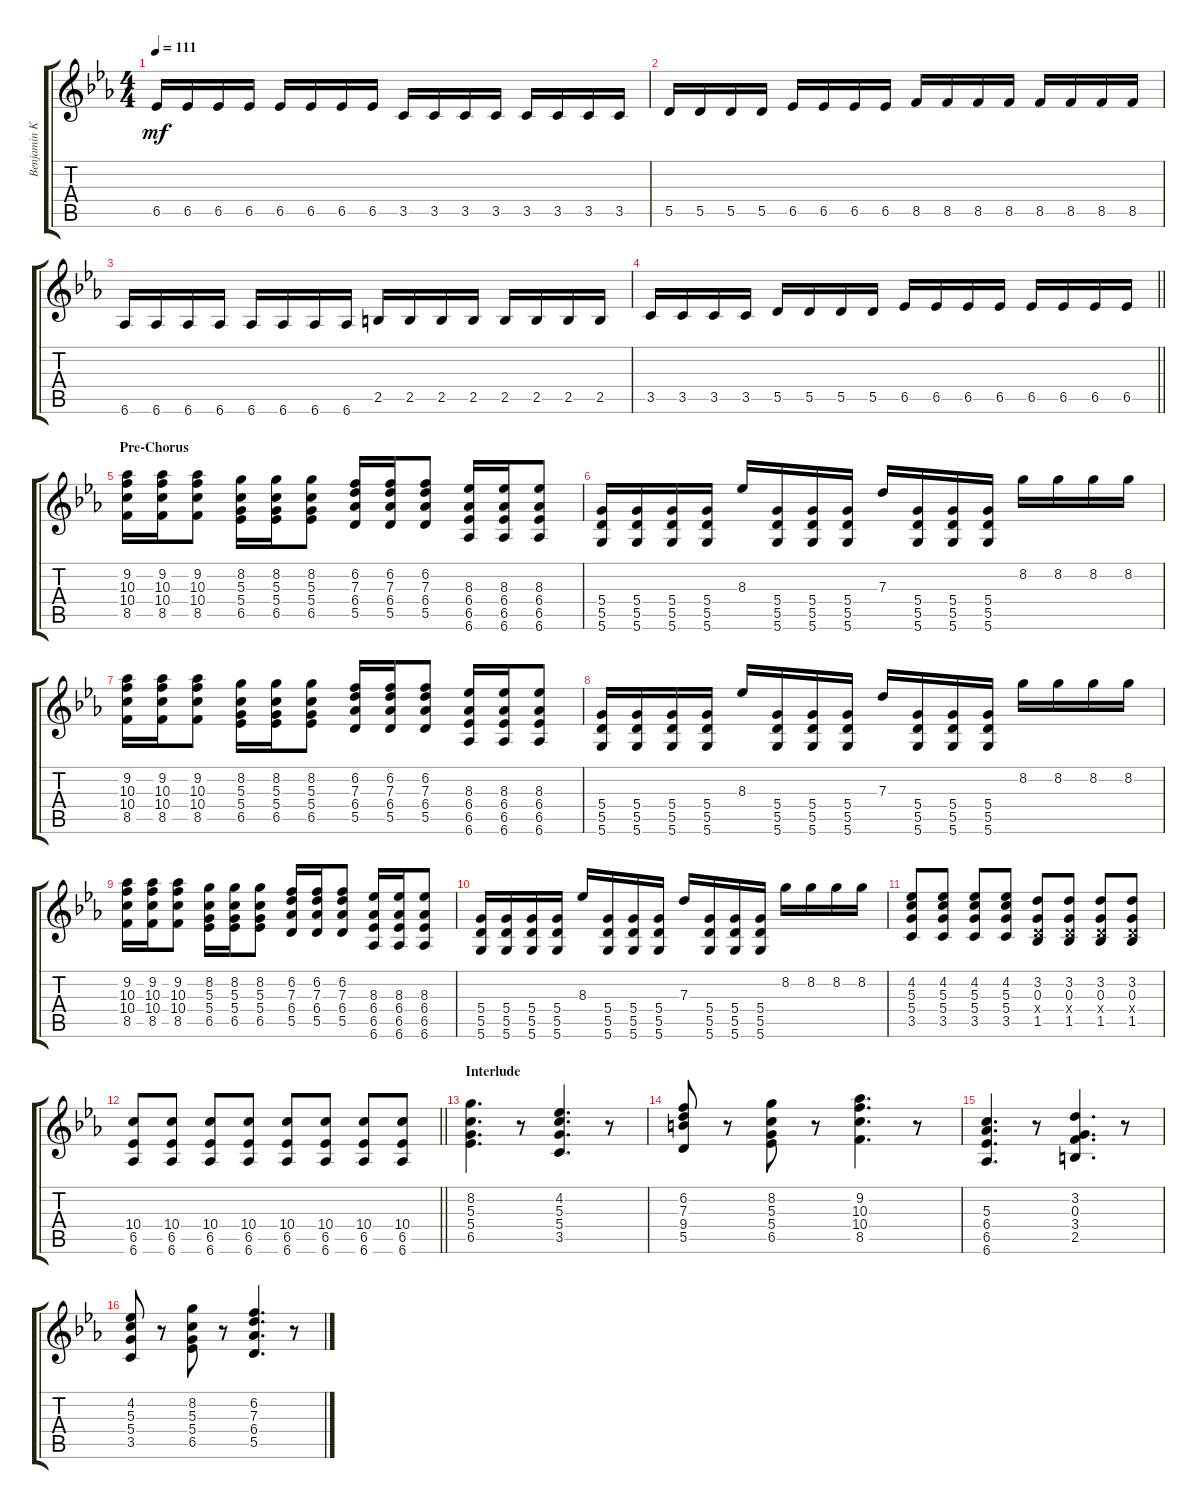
\track ("Benjamin Kowalewicz (Rhythm Guitar)" "Benjamin K") {instrument electricguitarclean}
\staff {score tabs}
\tuning (E4 B3 G3 D3 A2 D2) {hide}
\ts (4 4)
\tempo 111
\clef g2
\ks cminor
6.5.16{dy mf} 6.5.16 6.5.16 6.5.16 6.5.16 6.5.16 6.5.16 6.5.16 3.5.16 3.5.16 3.5.16 3.5.16 3.5.16 3.5.16 3.5.16 3.5.16 |
5.5.16 5.5.16 5.5.16 5.5.16 6.5.16 6.5.16 6.5.16 6.5.16 8.5.16 8.5.16 8.5.16 8.5.16 8.5.16 8.5.16 8.5.16 8.5.16 |
6.6.16 6.6.16 6.6.16 6.6.16 6.6.16 6.6.16 6.6.16 6.6.16 2.5.16 2.5.16 2.5.16 2.5.16 2.5.16 2.5.16 2.5.16 2.5.16 |
\barLineRight lightlight
3.5.16 3.5.16 3.5.16 3.5.16 5.5.16 5.5.16 5.5.16 5.5.16 6.5.16 6.5.16 6.5.16 6.5.16 6.5.16 6.5.16 6.5.16 6.5.16 |
\section ("" "Pre-Chorus")
(9.2 10.3 10.4 8.5).16 (9.2 10.3 10.4 8.5).16 (9.2 10.3 10.4 8.5).8 (8.2 5.3 5.4 6.5).16 (8.2 5.3 5.4 6.5).16 (8.2 5.3 5.4 6.5).8 (6.2 7.3 6.4 5.5).16 (6.2 7.3 6.4 5.5).16 (6.2 7.3 6.4 5.5).8 (8.3 6.4 6.5 6.6).16 (8.3 6.4 6.5 6.6).16 (8.3 6.4 6.5 6.6).8 |
(5.4 5.5 5.6).16 (5.4 5.5 5.6).16 (5.4 5.5 5.6).16 (5.4 5.5 5.6).16 8.3.16 (5.4 5.5 5.6).16 (5.4 5.5 5.6).16 (5.4 5.5 5.6).16 7.3.16 (5.4 5.5 5.6).16 (5.4 5.5 5.6).16 (5.4 5.5 5.6).16 8.2.16 8.2.16 8.2.16 8.2.16 |
(9.2 10.3 10.4 8.5).16 (9.2 10.3 10.4 8.5).16 (9.2 10.3 10.4 8.5).8 (8.2 5.3 5.4 6.5).16 (8.2 5.3 5.4 6.5).16 (8.2 5.3 5.4 6.5).8 (6.2 7.3 6.4 5.5).16 (6.2 7.3 6.4 5.5).16 (6.2 7.3 6.4 5.5).8 (8.3 6.4 6.5 6.6).16 (8.3 6.4 6.5 6.6).16 (8.3 6.4 6.5 6.6).8 |
(5.4 5.5 5.6).16 (5.4 5.5 5.6).16 (5.4 5.5 5.6).16 (5.4 5.5 5.6).16 8.3.16 (5.4 5.5 5.6).16 (5.4 5.5 5.6).16 (5.4 5.5 5.6).16 7.3.16 (5.4 5.5 5.6).16 (5.4 5.5 5.6).16 (5.4 5.5 5.6).16 8.2.16 8.2.16 8.2.16 8.2.16 |
(9.2 10.3 10.4 8.5).16 (9.2 10.3 10.4 8.5).16 (9.2 10.3 10.4 8.5).8 (8.2 5.3 5.4 6.5).16 (8.2 5.3 5.4 6.5).16 (8.2 5.3 5.4 6.5).8 (6.2 7.3 6.4 5.5).16 (6.2 7.3 6.4 5.5).16 (6.2 7.3 6.4 5.5).8 (8.3 6.4 6.5 6.6).16 (8.3 6.4 6.5 6.6).16 (8.3 6.4 6.5 6.6).8 |
(5.4 5.5 5.6).16 (5.4 5.5 5.6).16 (5.4 5.5 5.6).16 (5.4 5.5 5.6).16 8.3.16 (5.4 5.5 5.6).16 (5.4 5.5 5.6).16 (5.4 5.5 5.6).16 7.3.16 (5.4 5.5 5.6).16 (5.4 5.5 5.6).16 (5.4 5.5 5.6).16 8.2.16 8.2.16 8.2.16 8.2.16 |
(4.2 5.3 5.4 3.5).8 (4.2 5.3 5.4 3.5).8 (4.2 5.3 5.4 3.5).8 (4.2 5.3 5.4 3.5).8 (3.2 0.3 0.4{x} 1.5).8 (3.2 0.3 0.4{x} 1.5).8 (3.2 0.3 0.4{x} 1.5).8 (3.2 0.3 0.4{x} 1.5).8 |
\barLineRight lightlight
(10.4 6.5 6.6).8 (10.4 6.5 6.6).8 (10.4 6.5 6.6).8 (10.4 6.5 6.6).8 (10.4 6.5 6.6).8 (10.4 6.5 6.6).8 (10.4 6.5 6.6).8 (10.4 6.5 6.6).8 |
\section ("" "Interlude")
(8.2 5.3 5.4 6.5).4{d} r.8 (4.2 5.3 5.4 3.5).4{d} r.8 |
(6.2 7.3 9.4 5.5).8 r.8 (8.2 5.3 5.4 6.5).8 r.8 (9.2 10.3 10.4 8.5).4{d} r.8 |
(5.3 6.4 6.5 6.6).4{d} r.8 (3.2 0.3 3.4 2.5).4{d} r.8 |
(4.2 5.3 5.4 3.5).8 r.8 (8.2 5.3 5.4 6.5).8 r.8 (6.2 7.3 6.4 5.5).4{d} r.8
